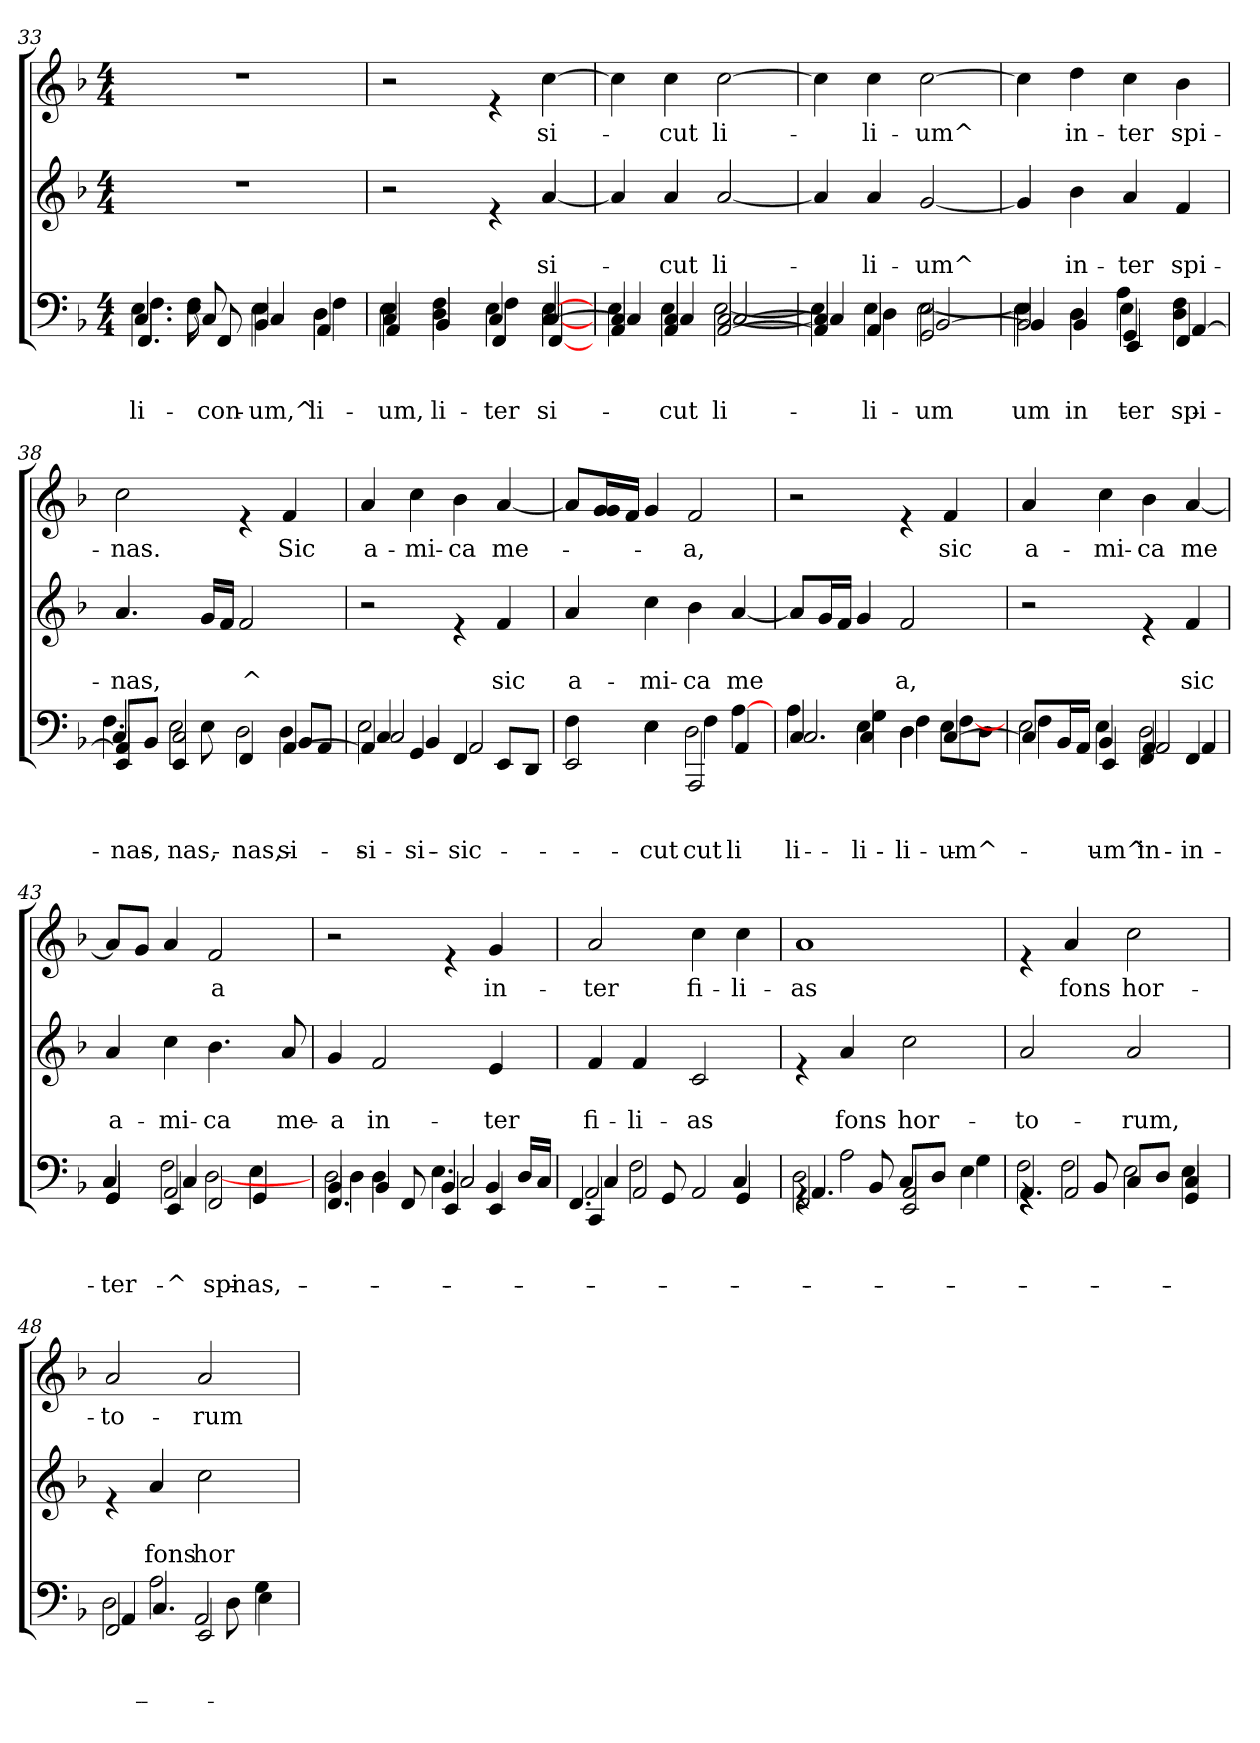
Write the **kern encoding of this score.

**kern	**text	**text	**text	**kern	**text	**text	**kern	**text
*part3	*part3	*part3	*part3	*part2	*part2	*part2	*part1	*part1
*staff3	*staff3	*staff3	*staff3	*staff2	*staff2	*staff2	*staff1	*staff1
!!LO:PB:g=z
*clefF4	*	*	*	*clefG2	*	*	*clefG2	*
*k[b-]	*	*	*	*k[b-]	*	*	*k[b-]	*
*F:	*	*	*	*F:	*	*	*F:	*
*M4/4	*	*	*	*M4/4	*	*	*M4/4	*
=33	=33	=33	=33	=33	=33	=33	=33	=33
!	!	!	!LO:LY:b	!	!	!	!	!
*^	*	*	*	*	*	*	*	*
!	!	!	!	!LO:LY:b	!	!	!	!	!
*	*^	*	*	*	*	*	*	*	*
!	!	!	!	!	!LO:LY:b	!	!	!	!	!
*	*	*^	*	*	*	*	*	*	*	*
!	!	!	!	!	!	!LO:LY:b	!	!	!	!	!
4.C/	4.E\	4.F\	4.FF/	.	.	li-	1r	.	.	1r	.
!	!	!	!	!	!	!LO:LY:b	!	!	!	!	!
!	!	!	!	!	!	!LO:LY:b	!	!	!	!	!
!	!	!	!	!	!	!LO:LY:b	!	!	!	!	!
!	!	!	!	!	!	!LO:LY:b	!	!	!	!	!
8C/	8E\	8F\	8FF/	.	.	-con-	.	.	.	.	.
!	!	!	!	!	!	!LO:LY:b	!	!	!	!	!
!	!	!	!	!	!	!LO:LY:b	!	!	!	!	!
!	!	!	!	!	!	!LO:LY:b	!	!	!	!	!
!	!	!	!	!	!	!LO:LY:b	!	!	!	!	!
4BB-/	4E\	4E\	4C/	.	.	-um,^	.	.	.	.	.
!	!	!	!	!	!	!LO:LY:b	!	!	!	!	!
!	!	!	!	!	!	!LO:LY:b	!	!	!	!	!
!	!	!	!	!	!	!LO:LY:b	!	!	!	!	!
!	!	!	!	!	!	!LO:LY:b	!	!	!	!	!
4D\	4AA/	4F\	4D\	.	.	li-	.	.	.	.	.
=34	=34	=34	=34	=34	=34	=34	=34	=34	=34	=34	=34
!	!	!	!	!	!	!LO:LY:b	!	!	!	!	!
!	!	!	!	!	!	!LO:LY:b	!	!	!	!	!
!	!	!	!	!	!	!LO:LY:b	!	!	!	!	!
!	!	!	!	!	!	!LO:LY:b	!	!	!	!	!
4C/	4E\	4E\	4AA/	.	.	-um,	2r	.	.	2r	.
!	!	!	!	!	!	!LO:LY:b	!	!	!	!	!
!	!	!	!	!	!	!LO:LY:b	!	!	!	!	!
!	!	!	!	!	!	!LO:LY:b	!	!	!	!	!
!	!	!	!	!	!	!LO:LY:b	!	!	!	!	!
4BB-/	4F\	4D\	4BB-/	.	.	li-	.	.	.	.	.
!	!	!	!	!	!	!LO:LY:b	!	!	!	!	!
!	!	!	!	!	!	!LO:LY:b	!	!	!	!	!
!	!	!	!	!	!	!LO:LY:b	!	!	!	!	!
!	!	!	!	!	!	!LO:LY:b	!	!	!	!	!
4C/	4E\	4F\	4FF/	.	.	-ter	4re	.	.	4re	.
!	!	!	!	!	!	!LO:LY:b	!	!	!	!	!
!	!	!	!	!	!	!LO:LY:b	!	!	!	!	!
!	!	!	!	!	!	!LO:LY:b	!	!	!	!	!
!	!	!	!	!	!	!LO:LY:b	!	!	!LO:LY:b	!	!LO:LY:b
[>4E\	[<4C/	[<4C/	[<4FF/	.	.	si-	[<4a/	.	si-	[>4cc\	si-
=35	=35	=35	=35	=35	=35	=35	=35	=35	=35	=35	=35
4AA/	4E\	4C/]	4C/	.	.	.	4a/]	.	.	4cc\]	.
!	!	!	!	!	!	!LO:LY:b	!	!	!	!	!
!	!	!	!	!	!	!LO:LY:b	!	!	!	!	!
!	!	!	!	!	!	!LO:LY:b	!	!	!	!	!
!	!	!	!	!	!	!LO:LY:b	!	!	!LO:LY:b	!	!LO:LY:b
4AA/	4E\	4C/	4C/	.	.	-cut	4a/	.	-cut	4cc\	-cut
!	!	!	!	!	!	!LO:LY:b	!	!	!	!	!
!	!	!	!	!	!	!LO:LY:b	!	!	!	!	!
!	!	!	!	!	!	!LO:LY:b	!	!	!	!	!
!	!	!	!	!	!	!LO:LY:b	!	!	!LO:LY:b	!	!LO:LY:b
[<2AA/	[>2E\	[<2C/	[<2C/	.	.	li-	[<2a/	.	li-	[>2cc\	li-
=36	=36	=36	=36	=36	=36	=36	=36	=36	=36	=36	=36
4AA/]	4E\]	4C/]	4C/]	.	.	.	4a/]	.	.	4cc\]	.
!	!	!	!	!	!	!LO:LY:b	!	!	!	!	!
!	!	!	!	!	!	!LO:LY:b	!	!	!	!	!
!	!	!	!	!	!	!LO:LY:b	!	!	!	!	!
!	!	!	!	!	!	!LO:LY:b	!	!	!LO:LY:b	!	!LO:LY:b
4AA/	4E\	4AA/	4D\	.	.	li-	4a/	.	-li-	4cc\	-li-
!	!	!	!	!	!	!LO:LY:b	!	!	!	!	!
!	!	!	!	!	!	!LO:LY:b	!	!	!	!	!
!	!	!	!	!	!	!LO:LY:b	!	!	!	!	!
!	!	!	!	!	!	!LO:LY:b	!	!	!LO:LY:b	!	!LO:LY:b
2GG/	[>2E\	[<2BB-/	[>2E\	.	.	-um	[<2g/	.	-um^	[>2cc\	-um^
!!LO:LB:g=z
=37	=37	=37	=37	=37	=37	=37	=37	=37	=37	=37	=37
!	!	!	!	!	!	!LO:LY:b	!	!	!	!	!
2BB-/	4E\]	4BB-/]	4E\]	.	.	um	4g/]	.	.	4cc\]	.
!	!	!	!	!	!	!LO:LY:b	!	!	!	!	!
!	!	!	!	!	!	!LO:LY:b	!	!	!	!	!
!	!	!	!	!	!	!LO:LY:b	!	!	!LO:LY:b	!	!LO:LY:b
.	4D\	4BB-/	4D\	.	.	-in-	4b-\	.	in-	4dd\	in-
!	!	!	!	!	!	!LO:LY:b	!	!	!	!	!
!	!	!	!	!	!	!LO:LY:b	!	!	!	!	!
!	!	!	!	!	!	!LO:LY:b	!	!	!	!	!
!	!	!	!	!	!	!LO:LY:b	!	!	!LO:LY:b	!	!LO:LY:b
4GG/	4E\	4EE/	4A\	.	.	-ter	4a/	.	-ter	4cc\	-ter
!	!	!	!	!	!	!LO:LY:b	!	!	!	!	!
!	!	!	!	!	!	!LO:LY:b	!	!	!	!	!
!	!	!	!	!	!	!LO:LY:b	!	!	!	!	!
!	!	!	!	!	!	!LO:LY:b	!	!	!LO:LY:b	!	!LO:LY:b
4FF/	4F\	[<4AA/	4D\	.	.	spi-	4f/	.	spi-	4b-\	spi-
=38	=38	=38	=38	=38	=38	=38	=38	=38	=38	=38	=38
!	!	!	!	!	!	!LO:LY:b	!	!	!	!	!
!	!	!	!	!	!	!LO:LY:b	!	!	!	!	!
!	!	!	!	!	!	!LO:LY:b	!	!	!LO:LY:b	!	!LO:LY:b
4EE/	4C/	8AA/L]	4.F\	.	.	-nas,	4.a/	.	-nas,	2cc\	-nas.
.	.	8BB-/J	.	.	.	.	.	.	.	.	.
!	!	!	!	!	!	!LO:LY:b	!	!	!	!	!
4EE/	2E\	2C/	.	.	.	-nas,	.	.	.	.	.
.	.	.	8E\	.	.	.	16g/LL	.	.	.	.
.	.	.	.	.	.	.	16f/JJ	.	.	.	.
!	!	!	!	!	!	!LO:LY:b	!	!	!	!	!
!	!	!	!	!	!	!LO:LY:b	!	!	!LO:LY:b	!	!
4FF/	.	.	2D\	.	.	nas,	2f/	.	^	4re	.
!	!	!	!	!	!	!LO:LY:b	!	!	!	!	!LO:LY:b
[<4AA/	4D\	8BB-/L	.	.	.	si-	.	.	.	4f/	Sic
.	.	8AA/J	.	.	.	.	.	.	.	.	.
=39	=39	=39	=39	=39	=39	=39	=39	=39	=39	=39	=39
!	!	!	!	!	!	!LO:LY:b	!	!	!	!	!LO:LY:b
4AA/]	4C/	2E\	2C/	.	.	-si-	2r	.	.	4a/	a-
!	!	!	!	!	!	!LO:LY:b	!	!	!	!	!LO:LY:b
4GG/	4BB-/	.	.	.	.	si-	.	.	.	4cc\	-mi-
!	!	!	!	!	!	!LO:LY:b	!	!	!	!	!
!	!	!	!	!	!	!LO:LY:b	!	!	!	!	!LO:LY:b
4FF/	2AA/	2ryy	2ryy	.	.	-sic-	4re	.	.	4b-\	-ca
!	!	!	!	!	!	!	!	!	!LO:LY:b	!	!LO:LY:b
8EE/L	.	.	.	.	.	.	4f/	.	sic	[<4a/	me-
8DD/J	.	.	.	.	.	.	.	.	.	.	.
=40	=40	=40	=40	=40	=40	=40	=40	=40	=40	=40	=40
!	!	!	!	!	!	!	!	!	!LO:LY:b	!	!
2EE/	4F\	4ryy	2.ryy	.	.	.	4a/	.	a-	8a/L]	.
.	.	.	.	.	.	.	.	.	.	16g/ 16g/L	.
.	.	.	.	.	.	.	.	.	.	16f/JJ	.
!	!	!	!	!	!	!LO:LY:b	!	!	!	!	!
!	!	!	!	!	!	!LO:LY:b	!	!	!LO:LY:b	!	!
.	4E\	4E\	.	.	.	cut	4cc\	.	-mi-	4g/	.
!	!	!	!	!	!	!LO:LY:b	!	!	!	!	!
!	!	!	!	!	!	!LO:LY:b	!	!	!	!	!
!	!	!	!	!	!	!LO:LY:b	!	!	!LO:LY:b	!	!LO:LY:b
2AAA/	2D\	4F\	.	.	.	cut	4b-\	.	-ca	2f/	-a,
!	!	!	!	!	!	!LO:LY:b	!	!	!	!	!
!	!	!	!	!	!	!LO:LY:b	!	!	!LO:LY:b	!	!
.	.	[>4A\	4AA/	.	.	-li-	[<4a/	.	me	.	.
!!LO:LB:g=z
=41	=41	=41	=41	=41	=41	=41	=41	=41	=41	=41	=41
!	!	!	!	!	!	!LO:LY:b	!	!	!	!	!
!	!	!	!	!	!	!LO:LY:b	!	!	!	!	!
4C/	4A\	2.C/	4ryy	.	.	-li-	8a/L]	.	.	2r	.
.	.	.	.	.	.	.	16g/L	.	.	.	.
.	.	.	.	.	.	.	16f/JJ	.	.	.	.
!	!	!	!	!	!	!LO:LY:b	!	!	!	!	!
!	!	!	!	!	!	!LO:LY:b	!	!	!	!	!
!	!	!	!	!	!	!LO:LY:b	!	!	!	!	!
4E\	4G\	.	4C/	.	.	-li-	4g/	.	.	.	.
!	!	!	!	!	!	!LO:LY:b	!	!	!	!	!
!	!	!	!	!	!	!LO:LY:b	!	!	!	!	!
!	!	!	!	!	!	!LO:LY:b	!	!	!LO:LY:b	!	!
4D\	4F\	.	4D\	.	.	-li-	2f/	.	a,	4re	.
!	!	!	!	!	!	!LO:LY:b	!	!	!	!	!
!	!	!	!	!	!	!LO:LY:b	!	!	!	!	!LO:LY:b
[<4C/	8E\L	4ryy	[>4F\	.	.	-um^	.	.	.	4f/	sic
.	8D\J	.	.	.	.	.	.	.	.	.	.
=42	=42	=42	=42	=42	=42	=42	=42	=42	=42	=42	=42
!	!	!	!	!	!	!	!	!	!	!	!LO:LY:b
8C/L]	2E\	4F\	4ryy	.	.	.	2r	.	.	4a/	a-
16BB-/L	.	.	.	.	.	.	.	.	.	.	.
16AA/JJ	.	.	.	.	.	.	.	.	.	.	.
!	!	!	!	!	!	!LO:LY:b	!	!	!	!	!
!	!	!	!	!	!	!LO:LY:b	!	!	!	!	!
!	!	!	!	!	!	!LO:LY:b	!	!	!	!	!LO:LY:b
4BB-/	.	4E\	4EE/	.	.	-um^	.	.	.	4cc\	-mi-
!	!	!	!	!	!	!LO:LY:b	!	!	!	!	!
!	!	!	!	!	!	!LO:LY:b	!	!	!	!	!
!	!	!	!	!	!	!LO:LY:b	!	!	!	!	!
!	!	!	!	!	!	!LO:LY:b	!	!	!	!	!LO:LY:b
4AA/	2AA/	2D\	4FF/	.	.	in-	4re	.	.	4b-\	-ca
!	!	!	!	!	!	!LO:LY:b	!	!	!	!	!
!	!	!	!	!	!	!LO:LY:b	!	!	!LO:LY:b	!	!LO:LY:b
4FF/	.	.	4AA/	.	.	-in-	4f/	.	sic	[<4a/	me
=43	=43	=43	=43	=43	=43	=43	=43	=43	=43	=43	=43
!	!	!	!	!	!	!LO:LY:b	!	!	!	!	!
!	!	!	!	!	!	!LO:LY:b	!	!	!	!	!
!	!	!	!	!	!	!LO:LY:b	!	!	!LO:LY:b	!	!
4GG/	4GG/	4C/	4ryy	.	.	-ter	4a/	.	a-	8a/L]	.
.	.	.	.	.	.	.	.	.	.	8g/J	.
!	!	!	!	!	!	!LO:LY:b	!	!	!	!	!
!	!	!	!	!	!	!LO:LY:b	!	!	!	!	!
!	!	!	!	!	!	!LO:LY:b	!	!	!	!	!
!	!	!	!	!	!	!LO:LY:b	!	!	!LO:LY:b	!	!
2AA/	4EE/	2F\	4C/	.	.	-^	4cc\	.	-mi-	4a/	.
!	!	!	!	!	!	!LO:LY:b	!	!	!	!	!
!	!	!	!	!	!	!LO:LY:b	!	!	!LO:LY:b	!	!LO:LY:b
.	2FF/	.	[>2D\	.	.	spi-	4.b-\	.	-ca	2f/	a
!	!	!	!	!	!	!LO:LY:b	!	!	!	!	!
4GG/	.	4E\	.	.	.	nas,	.	.	.	.	.
!	!	!	!	!	!	!	!	!	!LO:LY:b	!	!
.	.	.	.	.	.	.	8a/	.	me-	.	.
=44	=44	=44	=44	=44	=44	=44	=44	=44	=44	=44	=44
!	!	!	!	!	!	!	!	!	!LO:LY:b	!	!
4.FF/	2D\	4D\	4BB-/	.	.	.	4g/	.	-a	2r	.
!	!	!	!	!	!	!	!	!	!LO:LY:b	!	!
.	.	4D\	4BB-/	.	.	.	2f/	.	in-	.	.
8FF/	.	.	.	.	.	.	.	.	.	.	.
4EE/	4BB-/	4.E\	2C/	.	.	.	.	.	.	4re	.
!	!	!	!	!	!	!	!	!	!LO:LY:b	!	!LO:LY:b
4EE/	4BB-/	.	.	.	.	.	4e/	.	-ter	4g/	in-
.	.	16D/LL	.	.	.	.	.	.	.	.	.
.	.	16C/JJ	.	.	.	.	.	.	.	.	.
!!LO:LB:g=z
=45	=45	=45	=45	=45	=45	=45	=45	=45	=45	=45	=45
!	!	!	!	!	!	!	!	!	!LO:LY:b	!	!LO:LY:b
4CC/	2AA/	4C/	4.FF/	.	.	.	4f/	.	fi-	2a/	-ter
!	!	!	!	!	!	!	!	!	!LO:LY:b	!	!
2AA/	.	2F\	.	.	.	.	4f/	.	-li-	.	.
.	.	.	8GG/	.	.	.	.	.	.	.	.
!	!	!	!	!	!	!	!	!	!LO:LY:b	!	!LO:LY:b
.	2ryy	.	2AA/	.	.	.	2c/	.	-as	4cc\	fi-
!	!	!	!	!	!	!	!	!	!	!	!LO:LY:b
4GG/	.	4C/	.	.	.	.	.	.	.	4cc\	-li-
=46	=46	=46	=46	=46	=46	=46	=46	=46	=46	=46	=46
!	!	!	!	!	!	!	!	!	!	!	!LO:LY:b
2FF/	4.AA/	4rGG	2D\	.	.	.	4re	.	.	1a	-as
!	!	!	!	!	!	!	!	!	!LO:LY:b	!	!
.	.	2A\	.	.	.	.	4a/	.	fons	.	.
.	8BB-/	.	.	.	.	.	.	.	.	.	.
!	!	!	!	!	!	!	!	!	!LO:LY:b	!	!
2EE/	8C/L	.	2AA/	.	.	.	2cc\	.	hor-	.	.
.	8D/J	.	.	.	.	.	.	.	.	.	.
.	4E\	4G\	.	.	.	.	.	.	.	.	.
=47	=47	=47	=47	=47	=47	=47	=47	=47	=47	=47	=47
!	!	!	!	!	!	!	!	!	!LO:LY:b	!	!
4rGG	4.AA/	2F\	4rGG	.	.	.	2a/	.	-to-	4re	.
!	!	!	!	!	!	!	!	!	!	!	!LO:LY:b
2AA/	.	.	2F\	.	.	.	.	.	.	4a/	fons
.	8BB-/	.	.	.	.	.	.	.	.	.	.
!	!	!	!	!	!	!	!	!	!LO:LY:b	!	!LO:LY:b
.	8C/L	2E\	.	.	.	.	2a/	.	-rum,	2cc\	hor-
.	8D/J	.	.	.	.	.	.	.	.	.	.
4GG/	4E\	.	4C/	.	.	.	.	.	.	.	.
=48	=48	=48	=48	=48	=48	=48	=48	=48	=48	=48	=48
!	!	!	!	!	!	!	!	!	!	!	!LO:LY:b
2FF/	4AA/	2D\	4ryy	.	.	.	4re	.	.	2a/	-to-
!	!	!	!	!	!	!	!	!	!LO:LY:b	!	!
.	2A\	.	4.C/	.	.	.	4a/	.	fons	.	.
!	!	!	!	!	!	!	!	!	!LO:LY:b	!	!LO:LY:b
2EE/	.	2AA/	.	.	.	.	2cc\	.	hor-	2a/	-rum
.	.	.	8D\	.	.	.	.	.	.	.	.
.	4G\	.	4E\	.	.	.	.	.	.	.	.
*v	*v	*v	*v	*	*	*	*	*	*	*	*
=	=	=	=	=	=	=	=	=
*-	*-	*-	*-	*-	*-	*-	*-	*-
